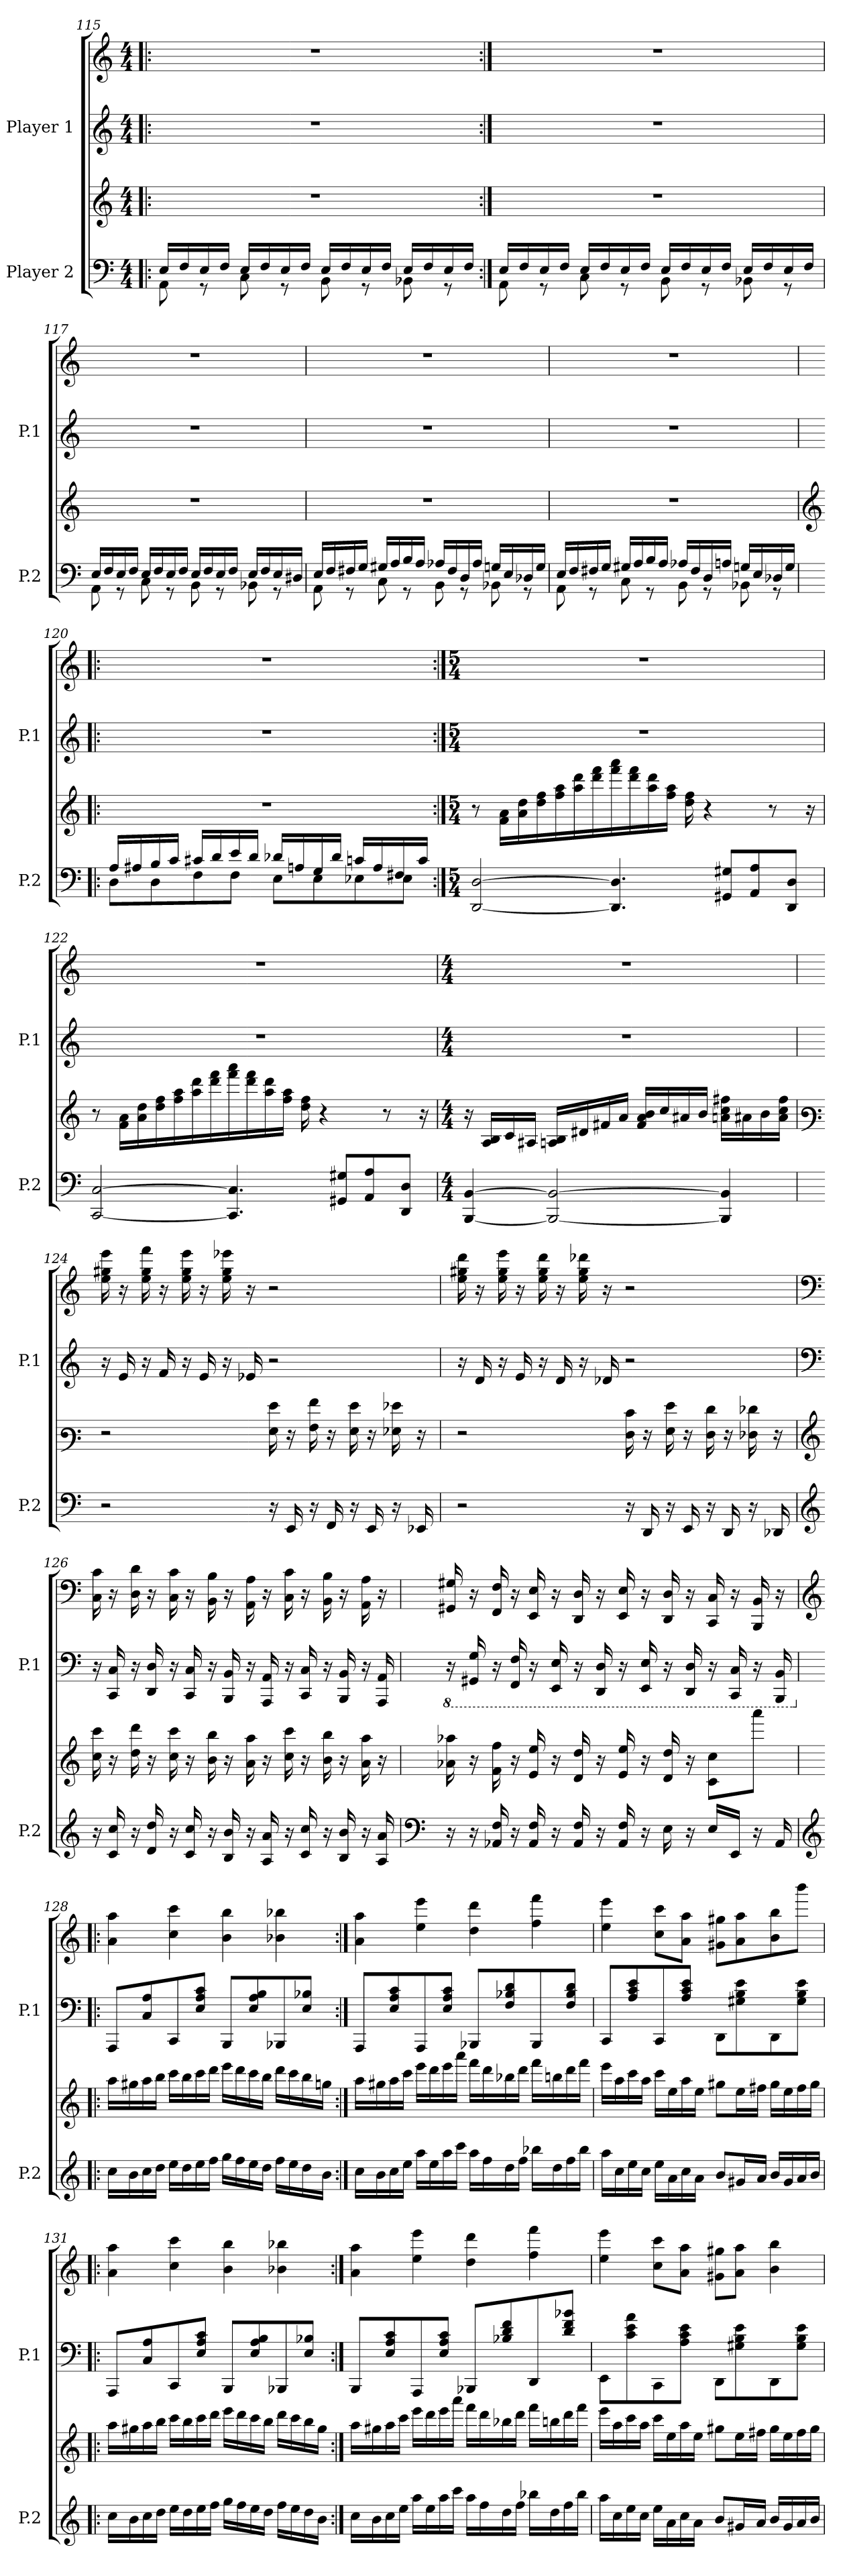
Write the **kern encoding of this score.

**kern	**kern	**kern	**kern
*part2	*part2	*part1	*part1
*staff4	*staff3	*staff2	*staff1
*I"Player 2	*	*I"Player 1	*
*I'P.2	*	*I'P.1	*
*clefF4	*clefG2	*clefG2	*clefG2
*k[]	*k[]	*k[]	*k[]
*M4/4	*M4/4	*M4/4	*M4/4
=115!|:	=115!|:	=115!|:	=115!|:
*^	*	*	*
16E/LL	8AA\	1r	1r	1r
16F/	.	.	.	.
16E/	8r	.	.	.
16F/JJ	.	.	.	.
16E/LL	8C\	.	.	.
16F/	.	.	.	.
16E/	8r	.	.	.
16F/JJ	.	.	.	.
16E/LL	8BB\	.	.	.
16F/	.	.	.	.
16E/	8r	.	.	.
16F/JJ	.	.	.	.
16E/LL	8BB-X\	.	.	.
16F/	.	.	.	.
16E/	8r	.	.	.
16F/JJ	.	.	.	.
!!LO:PB:g=z
=116:|!	=116:|!	=116:|!	=116:|!	=116:|!
16E/LL	8AA\	1r	1r	1r
16F/	.	.	.	.
16E/	8r	.	.	.
16F/JJ	.	.	.	.
16E/LL	8C\	.	.	.
16F/	.	.	.	.
16E/	8r	.	.	.
16F/JJ	.	.	.	.
16E/LL	8BB\	.	.	.
16F/	.	.	.	.
16E/	8r	.	.	.
16F/JJ	.	.	.	.
16E/LL	8BB-X\	.	.	.
16F/	.	.	.	.
16E/	8r	.	.	.
16F/JJ	.	.	.	.
=117	=117	=117	=117	=117
16E/LL	8AA\	1r	1r	1r
16F/	.	.	.	.
16E/	8r	.	.	.
16F/JJ	.	.	.	.
16E/LL	8C\	.	.	.
16F/	.	.	.	.
16E/	8r	.	.	.
16F/JJ	.	.	.	.
16E/LL	8BB\	.	.	.
16F/	.	.	.	.
16E/	8r	.	.	.
16F/JJ	.	.	.	.
16E/LL	8BB-X\	.	.	.
16F/	.	.	.	.
16E/	8r	.	.	.
16D#X/JJ	.	.	.	.
!!LO:LB:g=z
=118	=118	=118	=118	=118
16E/LL	8AA\	1r	1r	1r
16F/	.	.	.	.
16F#X/	8r	.	.	.
16G/JJ	.	.	.	.
16G#X/LL	8C\	.	.	.
16A/	.	.	.	.
16B/	8r	.	.	.
16A/JJ	.	.	.	.
16A-X/LL	8BB\	.	.	.
16F#/	.	.	.	.
16D/	8r	.	.	.
16A-/JJ	.	.	.	.
16Gn/LL	8BB-X\	.	.	.
16E/	.	.	.	.
16D-X/	8r	.	.	.
16G/JJ	.	.	.	.
=119	=119	=119	=119	=119
16E/LL	8AA\	1r	1r	1r
16F/	.	.	.	.
16F#X/	8r	.	.	.
16G/JJ	.	.	.	.
16G#X/LL	8C\	.	.	.
16A/	.	.	.	.
16B/	8r	.	.	.
16A/JJ	.	.	.	.
16A-X/LL	8BB\	.	.	.
16F#/	.	.	.	.
16D/	8r	.	.	.
16An/JJ	.	.	.	.
16Gn/LL	8BB-X\	.	.	.
16E/	.	.	.	.
16D-X/	8r	.	.	.
16G/JJ	.	.	.	.
!!LO:LB:g=z
=120!|:	=120!|:	=120!|:	=120!|:	=120!|:
*	*	*clefG2	*	*
16A/LL	8D\L	1r	1r	1r
16A#X/	.	.	.	.
16B/	8D\	.	.	.
16c/JJ	.	.	.	.
16c#X/LL	8F\	.	.	.
16d/	.	.	.	.
16e/	8F\J	.	.	.
16d/JJ	.	.	.	.
16d-X/LL	8E\L	.	.	.
16An/	.	.	.	.
16G/	8E\	.	.	.
16d-/JJ	.	.	.	.
16cn/LL	8E-X\	.	.	.
16A/	.	.	.	.
16F#X/	8E-\J	.	.	.
16c/JJ	.	.	.	.
*v	*v	*	*	*
=121:|!	=121:|!	=121:|!	=121:|!
*M5/4	*M5/4	*M5/4	*M5/4
[2DD/ [2D/	8r	4%5r	4%5r
.	16f\ 16a\LL	.	.
.	16a\ 16dd\	.	.
.	16dd\ 16ff\	.	.
.	16ff\ 16aa\	.	.
.	16aa\ 16ddd\	.	.
.	16ddd\ 16fff\	.	.
4.DD/] 4.D/]	16fff\ 16aaa\	.	.
.	16ddd\ 16fff\	.	.
.	16aa\ 16ddd\	.	.
.	16ff\ 16aa\JJ	.	.
.	16dd\ 16ff\	.	.
.	4r	.	.
8GG#X/ 8G#X/L	.	.	.
8AA/ 8A/	.	.	.
.	8r	.	.
8DD/ 8D/J	.	.	.
.	16r	.	.
!!LO:PB:g=z
=122	=122	=122	=122
[2CC/ [2C/	8r	4%5r	4%5r
.	16f\ 16a\LL	.	.
.	16a\ 16dd\	.	.
.	16dd\ 16ff\	.	.
.	16ff\ 16aa\	.	.
.	16aa\ 16ddd\	.	.
.	16ddd\ 16fff\	.	.
4.CC/] 4.C/]	16fff\ 16aaa\	.	.
.	16ddd\ 16fff\	.	.
.	16aa\ 16ddd\	.	.
.	16ff\ 16aa\JJ	.	.
.	16dd\ 16ff\	.	.
.	4r	.	.
8GG#X/ 8G#X/L	.	.	.
8AA/ 8A/	.	.	.
.	8r	.	.
8DD/ 8D/J	.	.	.
.	16r	.	.
=123	=123	=123	=123
*M4/4	*M4/4	*M4/4	*M4/4
[4BBB/ [4BB/	16r	1r	1r
.	16A/ 16B/LL	.	.
.	16c/	.	.
.	16A#X/JJ	.	.
2BBB/_ 2BB/_	16An/ 16B/LL	.	.
.	16d#X/	.	.
.	16f#X/	.	.
.	16a/JJ	.	.
.	16f#/ 16a/ 16b/LL	.	.
.	16cc/	.	.
.	16a#X/	.	.
.	16b/JJ	.	.
4BBB/] 4BB/]	16an\ 16cc\ 16ff#X\LL	.	.
.	16a#X\	.	.
.	16b\	.	.
.	16a#\ 16cc\ 16ff#\JJ	.	.
!!LO:LB:g=z
=124	=124	=124	=124
*	*clefF3	*	*
2r	2r	16r	16ee\ 16gg#X\ 16eee\
.	.	16e/	16r
.	.	16r	16ee\ 16gg#\ 16fff\
.	.	16f/	16r
.	.	16r	16ee\ 16gg#\ 16eee\
.	.	16e/	16r
.	.	16r	16ee\ 16gg#\ 16eee-X\
.	.	16e-X/	16r
16r	16G\ 16g\	2r	2r
16EE/	16r	.	.
16r	16A\ 16a\	.	.
16FF/	16r	.	.
16r	16G\ 16g\	.	.
16EE/	16r	.	.
16r	16G-X\ 16g-X\	.	.
16EE-X/	16r	.	.
=125	=125	=125	=125
2r	2r	16r	16ee\ 16gg#X\ 16ddd\
.	.	16d/	16r
.	.	16r	16ee\ 16gg#\ 16eee\
.	.	16e/	16r
.	.	16r	16ee\ 16gg#\ 16ddd\
.	.	16d/	16r
.	.	16r	16ee\ 16gg#\ 16ddd-X\
.	.	16d-X/	16r
16r	16F\ 16e\	2r	2r
16DD/	16r	.	.
16r	16G\ 16g\	.	.
16EE/	16r	.	.
16r	16F\ 16f\	.	.
16DD/	16r	.	.
16r	16F-X\ 16f-X\	.	.
16DD-X/	16r	.	.
!!LO:LB:g=z
=126	=126	=126	=126
*clefG2	*clefG2	*clefF4	*clefF4
16r	16cc\ 16ccc\	16r	16C\ 16c\
16c/ 16cc/	16r	16CC/ 16C/	16r
16r	16dd\ 16ddd\	16r	16D\ 16d\
16d/ 16dd/	16r	16DD/ 16D/	16r
16r	16cc\ 16ccc\	16r	16C\ 16c\
16c/ 16cc/	16r	16CC/ 16C/	16r
16r	16b\ 16bb\	16r	16BB\ 16B\
16B/ 16b/	16r	16BBB/ 16BB/	16r
16r	16a\ 16aa\	16r	16AA\ 16A\
16A/ 16a/	16r	16AAA/ 16AA/	16r
16r	16cc\ 16ccc\	16r	16C\ 16c\
16c/ 16cc/	16r	16CC/ 16C/	16r
16r	16b\ 16bb\	16r	16BB\ 16B\
16B/ 16b/	16r	16BBB/ 16BB/	16r
16r	16a\ 16aa\	16r	16AA\ 16A\
16A/ 16a/	16r	16AAA/ 16AA/	16r
=127	=127	=127	=127
*clefF4	*	*	*
*	*	*8ba	*
16r	16a-X\ 16aa-X\	16r	16GG#X/ 16G#X/
16r	16r	16GGG#X/ 16GG/	16r
16AA-X/ 16F/	16f\ 16ff\	16r	16FF/ 16F/
16r	16r	16FFF/ 16FF/	16r
16AA-/ 16F/	16e/ 16ee/	16r	16EE/ 16E/
16r	16r	16EEE/ 16EE/	16r
16AA-/ 16F/	16d/ 16dd/	16r	16DD/ 16D/
16r	16r	16DDD/ 16DD/	16r
16AA-/ 16F/	16e/ 16ee/	16r	16EE/ 16E/
16r	16r	16EEE/ 16EE/	16r
16E\	16d/ 16dd/	16r	16DD/ 16D/
16r	16r	16DDD/ 16DD/	16r
16E/LL	8c\ 8cc\L	16r	16CC/ 16C/
16EE/JJ	.	16CCC/ 16CC/	16r
16r	8aaa\J	16r	16BBB/ 16BB/
16AA-/	.	16BBBB/ 16BBB/	16r
!!LO:PB:g=z
=128!|:	=128!|:	=128!|:	=128!|:
*clefG2	*	*	*clefG2
*	*	*X8ba	*
16cc\LL	16aa\LL	8AAA/L	4a\ 4aa\
16b\	16gg#X\	.	.
16cc\	16aa\	8C/ 8A/	.
16dd\JJ	16bb\JJ	.	.
16ee\LL	16ccc\LL	8CC/	4cc\ 4ccc\
16dd\	16bb\	.	.
16ee\	16ccc\	8E/ 8A/ 8c/J	.
16ff\JJ	16ddd\JJ	.	.
16gg\LL	16eee\LL	8BBB/L	4b\ 4bb\
16ff\	16ddd\	.	.
16ee\	16ccc\	8E/ 8A/ 8B/	.
16dd\JJ	16bb\JJ	.	.
16ff\LL	16ddd\LL	8BBB-X/	4b-X\ 4bb-X\
16ee\	16ccc\	.	.
16dd\	16bb\	8E/ 8B-X/J	.
16b\JJ	16ggn\JJ	.	.
=129:|!	=129:|!	=129:|!	=129:|!
16cc\LL	16aa\LL	8AAA/L	4a\ 4aa\
16b\	16gg#X\	.	.
16cc\	16aa\	8E/ 8A/ 8c/	.
16ee\JJ	16ccc\JJ	.	.
16aa\LL	16eee\LL	8AAA/	4ee\ 4eee\
16ee\	16ddd\	.	.
16aa\	16eee\	8E/ 8A/ 8c/J	.
16ccc\JJ	16aaa\JJ	.	.
16aa\LL	16fff\LL	8BBB-X/L	4dd\ 4ddd\
16ff\	16ddd\	.	.
16dd\	16bb-X\	8F/ 8B-X/ 8d/	.
16ff\JJ	16ddd\JJ	.	.
16bb-X\LL	16fff\LL	8BBB-/	4ff\ 4fff\
16dd\	16bbn\	.	.
16ff\	16ddd\	8F/ 8B-/ 8d/J	.
16bb-\JJ	16fff\JJ	.	.
!!LO:LB:g=z
=130	=130	=130	=130
16aa\LL	16eee\LL	8CC/L	4ee\ 4eee\
16cc\	16aa\	.	.
16ee\	16ccc\	8A/ 8c/ 8e/	.
16cc\JJ	16aa\JJ	.	.
16ee\LL	16ccc\LL	8CC/	8cc\ 8ccc\L
16a\	16ee\	.	.
16cc\	16aa\	8A/ 8c/ 8e/J	8a\ 8aa\J
16a\JJ	16ee\JJ	.	.
8b/L	8gg#X\L	8DD\L	8g#X\ 8gg#X\L
16g#X/L	16ee\L	8G#X\ 8B\ 8e\	8a\ 8aa\
16a/JJ	16ff#X\JJ	.	.
16b/LL	16gg#\LL	8DD\	8b\ 8bb\
16g#/	16ee\	.	.
16a/	16ff#\	8G#\ 8B\ 8e\J	8bbb\J
16b/JJ	16gg#\JJ	.	.
=131!|:	=131!|:	=131!|:	=131!|:
16cc\LL	16aa\LL	8AAA/L	4a\ 4aa\
16b\	16gg#X\	.	.
16cc\	16aa\	8C/ 8A/	.
16dd\JJ	16bb\JJ	.	.
16ee\LL	16ccc\LL	8CC/	4cc\ 4ccc\
16dd\	16bb\	.	.
16ee\	16ccc\	8E/ 8A/ 8c/J	.
16ff\JJ	16ddd\JJ	.	.
16gg\LL	16eee\LL	8BBB/L	4b\ 4bb\
16ff\	16ddd\	.	.
16ee\	16ccc\	8E/ 8A/ 8B/	.
16dd\JJ	16bb\JJ	.	.
16ff\LL	16ddd\LL	8BBB-X/	4b-X\ 4bb-X\
16ee\	16ccc\	.	.
16dd\	16bb\	8E/ 8B-X/J	.
16b\JJ	16gg#\JJ	.	.
!!LO:LB:g=z
=132:|!	=132:|!	=132:|!	=132:|!
16cc\LL	16aa\LL	8BBB/L	4a\ 4aa\
16b\	16gg#X\	.	.
16cc\	16aa\	8E/ 8A/ 8c/	.
16ee\JJ	16ccc\JJ	.	.
16aa\LL	16eee\LL	8AAA/	4ee\ 4eee\
16ee\	16ddd\	.	.
16aa\	16eee\	8E/ 8A/ 8c/J	.
16ccc\JJ	16aaa\JJ	.	.
16aa\LL	16fff\LL	8BBB-X/L	4dd\ 4ddd\
16ff\	16ddd\	.	.
16dd\	16bb-X\	8B-X/ 8d/ 8f/	.
16ff\JJ	16ddd\JJ	.	.
16bb-X\LL	16fff\LL	8DD/	4ff\ 4fff\
16dd\	16bbn\	.	.
16ff\	16ddd\	8d/ 8f/ 8b-X/J	.
16bb-\JJ	16fff\JJ	.	.
=133	=133	=133	=133
16aa\LL	16eee\LL	8EE\L	4ee\ 4eee\
16cc\	16aa\	.	.
16ee\	16ccc\	8c\ 8e\ 8a\	.
16cc\JJ	16aa\JJ	.	.
16ee\LL	16ccc\LL	8CC\	8cc\ 8ccc\L
16a\	16ee\	.	.
16cc\	16aa\	8A\ 8c\ 8e\J	8a\ 8aa\J
16a\JJ	16ee\JJ	.	.
8b/L	8gg#X\L	8DD\L	8g#X\ 8gg#X\L
16g#X/L	16ee\L	8G#X\ 8B\ 8e\	8a\ 8aa\J
16a/JJ	16ff#X\JJ	.	.
16b/LL	16gg#\LL	8DD\	4b\ 4bb\
16g#/	16ee\	.	.
16a/	16ff#\	8G#\ 8B\ 8e\J	.
16b/JJ	16gg#\JJ	.	.
=	=	=	=
*-	*-	*-	*-
